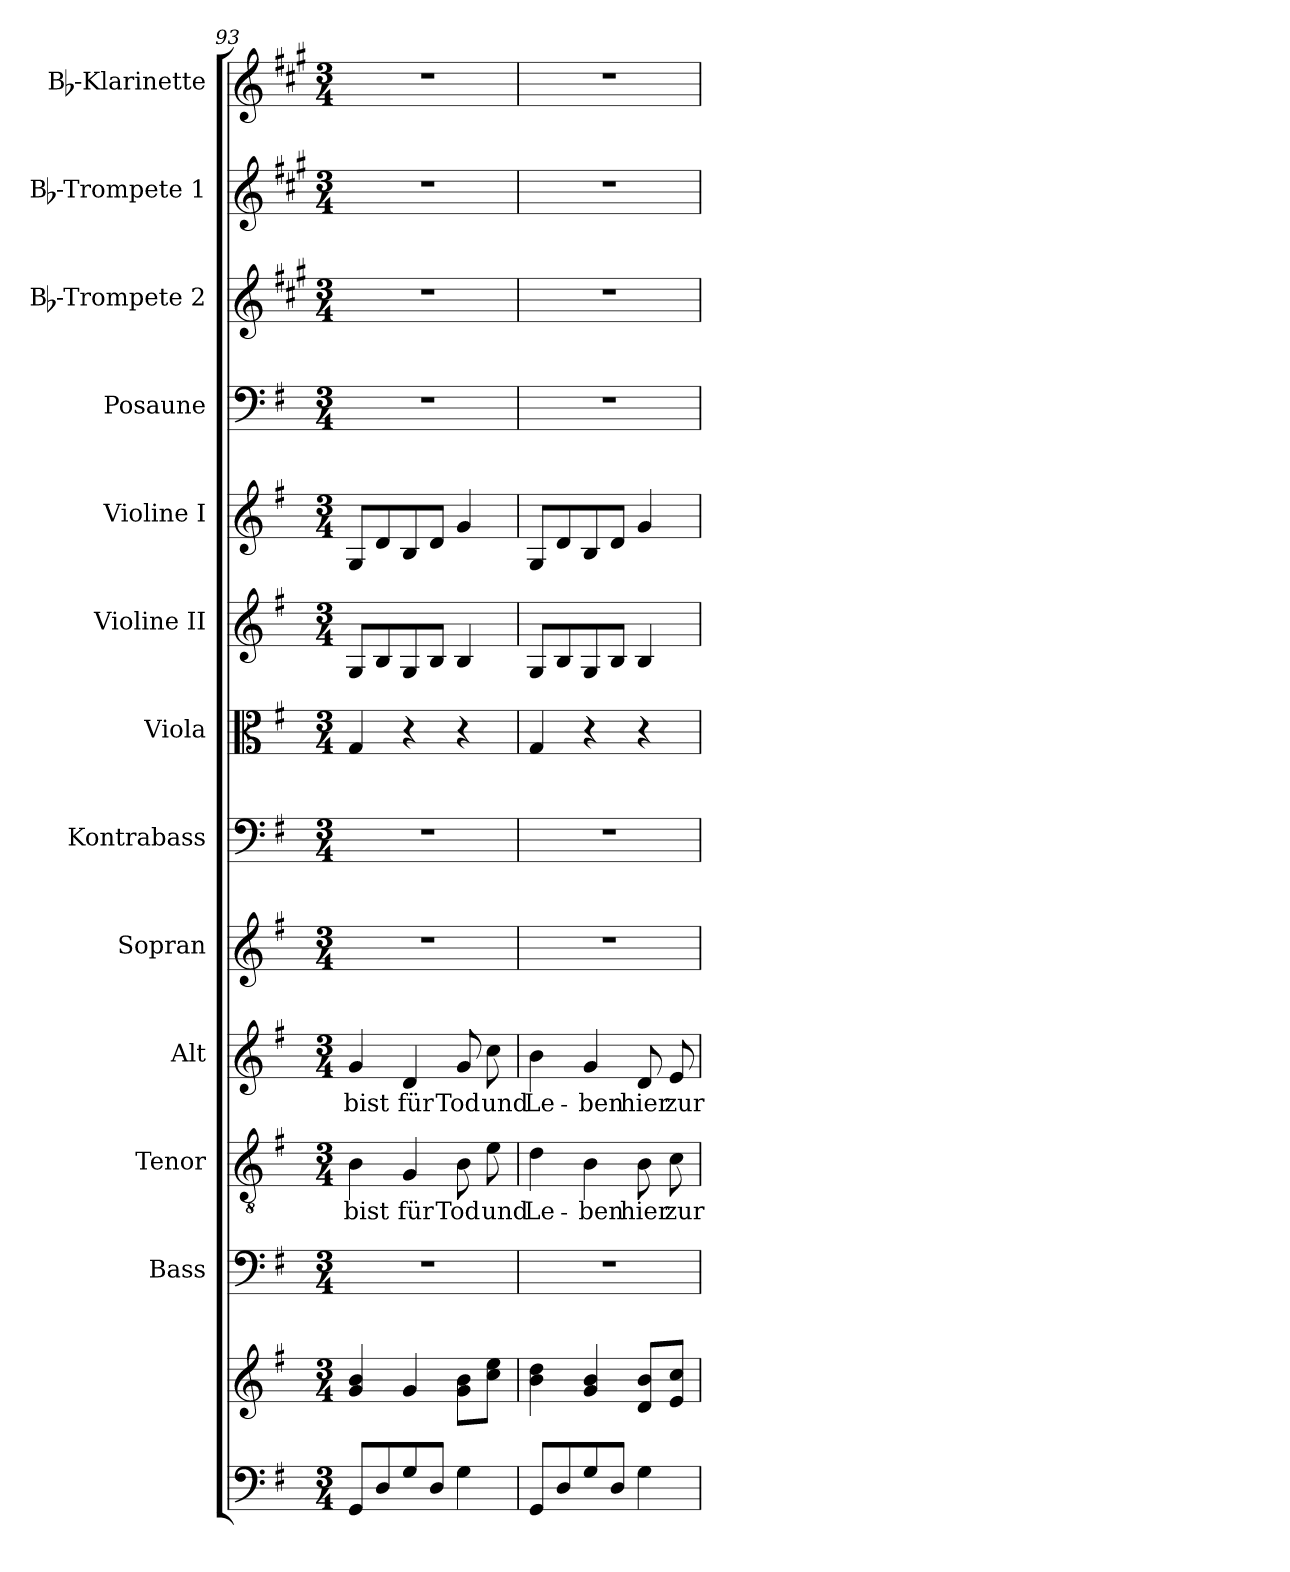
**kern	**kern	**kern	**kern	**text	**kern	**text	**kern	**kern	**kern	**kern	**kern	**kern	**kern	**kern	**kern
*part13	*part13	*part12	*part11	*part11	*part10	*part10	*part9	*part8	*part7	*part6	*part5	*part4	*part3	*part2	*part1
*staff14	*staff13	*staff12	*staff11	*staff11	*staff10	*staff10	*staff9	*staff8	*staff7	*staff6	*staff5	*staff4	*staff3	*staff2	*staff1
*	*	*I"Bass	*I"Tenor	*	*I"Alt	*	*I"Sopran	*I"Kontrabass	*I"Viola	*I"Violine II	*I"Violine I	*I"Posaune	*I"Bb-Trompete 2	*I"Bb-Trompete 1	*I"Bb-Klarinette
*	*	*I'B.	*I'T.	*	*I'A.	*	*I'S.	*I'Kb.	*I'Vla.	*I'Vl. II	*I'Vl. I	*I'Pos.	*I'Bb Trp. 2	*I'Bb Trp. 1	*I'Bb Kl.
*clefF4	*clefG2	*clefF4	*clefGv2	*	*clefG2	*	*clefG2	*clefF4	*clefC3	*clefG2	*clefG2	*clefF4	*clefG2	*clefG2	*clefG2
*	*	*	*	*	*	*	*	*ITrd7c12	*	*	*	*	*ITrd1c2	*ITrd1c2	*ITrd1c2
*k[f#]	*k[f#]	*k[f#]	*k[f#]	*	*k[f#]	*	*k[f#]	*k[f#]	*k[f#]	*k[f#]	*k[f#]	*k[f#]	*k[f#]	*k[f#]	*k[f#]
*G:	*G:	*G:	*G:	*	*G:	*	*G:	*G:	*G:	*G:	*G:	*G:	*G:	*G:	*G:
*M3/4	*M3/4	*M3/4	*M3/4	*	*M3/4	*	*M3/4	*M3/4	*M3/4	*M3/4	*M3/4	*M3/4	*M3/4	*M3/4	*M3/4
=93	=93	=93	=93	=93	=93	=93	=93	=93	=93	=93	=93	=93	=93	=93	=93
!	!	!	!	!LO:LY:b	!	!LO:LY:b	!	!	!	!	!	!	!	!	!
8GG/L	4g/ 4b/	2.r	4B\	bist	4g/	bist	2.r	2.r	4G/	8G/L	8G/L	2.r	2.r	2.r	2.r
8D/	.	.	.	.	.	.	.	.	.	8B/	8d/	.	.	.	.
!	!	!	!	!LO:LY:b	!	!LO:LY:b	!	!	!	!	!	!	!	!	!
8G/	4g/	.	4G/	für	4d/	für	.	.	4r	8G/	8B/	.	.	.	.
8D/J	.	.	.	.	.	.	.	.	.	8B/J	8d/J	.	.	.	.
!	!	!	!	!LO:LY:b	!	!LO:LY:b	!	!	!	!	!	!	!	!	!
4G\	8g\ 8b\L	.	8B\	Tod	8g/	Tod	.	.	4r	4B/	4g/	.	.	.	.
!	!	!	!	!LO:LY:b	!	!LO:LY:b	!	!	!	!	!	!	!	!	!
.	8cc\ 8ee\J	.	8e\	und	8cc\	und	.	.	.	.	.	.	.	.	.
=94	=94	=94	=94	=94	=94	=94	=94	=94	=94	=94	=94	=94	=94	=94	=94
!	!	!	!	!LO:LY:b	!	!LO:LY:b	!	!	!	!	!	!	!	!	!
8GG/L	4b\ 4dd\	2.r	4d\	Le-	4b\	Le-	2.r	2.r	4G/	8G/L	8G/L	2.r	2.r	2.r	2.r
8D/	.	.	.	.	.	.	.	.	.	8B/	8d/	.	.	.	.
!	!	!	!	!LO:LY:b	!	!LO:LY:b	!	!	!	!	!	!	!	!	!
8G/	4g/ 4b/	.	4B\	-ben	4g/	-ben	.	.	4r	8G/	8B/	.	.	.	.
8D/J	.	.	.	.	.	.	.	.	.	8B/J	8d/J	.	.	.	.
!	!	!	!	!LO:LY:b	!	!LO:LY:b	!	!	!	!	!	!	!	!	!
4G\	8d/ 8b/L	.	8B\	hier	8d/	hier	.	.	4r	4B/	4g/	.	.	.	.
!	!	!	!	!LO:LY:b	!	!LO:LY:b	!	!	!	!	!	!	!	!	!
.	8e/ 8cc/J	.	8c\	zur	8e/	zur	.	.	.	.	.	.	.	.	.
=	=	=	=	=	=	=	=	=	=	=	=	=	=	=	=
*-	*-	*-	*-	*-	*-	*-	*-	*-	*-	*-	*-	*-	*-	*-	*-
